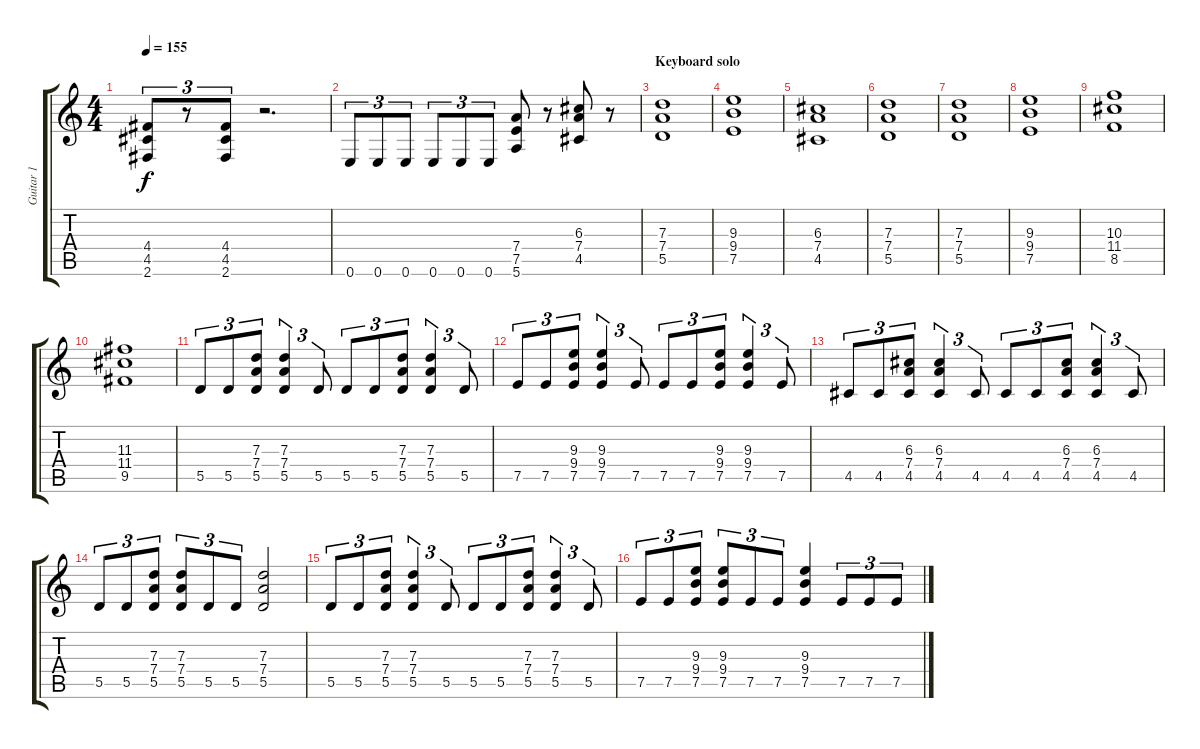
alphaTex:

\track ("Guitar 1" "Guitar 1") {instrument distortionguitar}
\staff {score tabs}
\tuning (E4 B3 G3 D3 A2 E2) {hide}
\ts (4 4)
\tempo 155
\clef g2
\ks c
(4.4 4.5 2.6).8{tu (3 2) dy f} r.8{tu (3 2)} (4.4 4.5 2.6).8{tu (3 2)} r.2{d} |
0.6.8{tu (3 2)} 0.6.8{tu (3 2)} 0.6.8{tu (3 2)} 0.6.8{tu (3 2)} 0.6.8{tu (3 2)} 0.6.8{tu (3 2)} (7.4 7.5 5.6).8 r.8 (6.3 7.4 4.5).8 r.8 |
\section ("" "Keyboard solo")
(7.3 7.4 5.5).1 |
(9.3 9.4 7.5).1 |
(6.3 7.4 4.5).1 |
(7.3 7.4 5.5).1 |
(7.3 7.4 5.5).1 |
(9.3 9.4 7.5).1 |
(10.3 11.4 8.5).1 |
(11.3 11.4 9.5).1 |
5.5.8{tu (3 2)} 5.5.8{tu (3 2)} (7.3 7.4 5.5).8{tu (3 2)} (7.3 7.4 5.5).4{tu (3 2)} 5.5.8{tu (3 2)} 5.5.8{tu (3 2)} 5.5.8{tu (3 2)} (7.3 7.4 5.5).8{tu (3 2)} (7.3 7.4 5.5).4{tu (3 2)} 5.5.8{tu (3 2)} |
7.5.8{tu (3 2)} 7.5.8{tu (3 2)} (9.3 9.4 7.5).8{tu (3 2)} (9.3 9.4 7.5).4{tu (3 2)} 7.5.8{tu (3 2)} 7.5.8{tu (3 2)} 7.5.8{tu (3 2)} (9.3 9.4 7.5).8{tu (3 2)} (9.3 9.4 7.5).4{tu (3 2)} 7.5.8{tu (3 2)} |
4.5.8{tu (3 2)} 4.5.8{tu (3 2)} (6.3 7.4 4.5).8{tu (3 2)} (6.3 7.4 4.5).4{tu (3 2)} 4.5.8{tu (3 2)} 4.5.8{tu (3 2)} 4.5.8{tu (3 2)} (6.3 7.4 4.5).8{tu (3 2)} (6.3 7.4 4.5).4{tu (3 2)} 4.5.8{tu (3 2)} |
5.5.8{tu (3 2)} 5.5.8{tu (3 2)} (7.3 7.4 5.5).8{tu (3 2)} (7.3 7.4 5.5).8{tu (3 2)} 5.5.8{tu (3 2)} 5.5.8{tu (3 2)} (7.3 7.4 5.5).2 |
5.5.8{tu (3 2)} 5.5.8{tu (3 2)} (7.3 7.4 5.5).8{tu (3 2)} (7.3 7.4 5.5).4{tu (3 2)} 5.5.8{tu (3 2)} 5.5.8{tu (3 2)} 5.5.8{tu (3 2)} (7.3 7.4 5.5).8{tu (3 2)} (7.3 7.4 5.5).4{tu (3 2)} 5.5.8{tu (3 2)} |
7.5.8{tu (3 2)} 7.5.8{tu (3 2)} (9.3 9.4 7.5).8{tu (3 2)} (9.3 9.4 7.5).8{tu (3 2)} 7.5.8{tu (3 2)} 7.5.8{tu (3 2)} (9.3 9.4 7.5).4 7.5.8{tu (3 2)} 7.5.8{tu (3 2)} 7.5.8{tu (3 2)}
